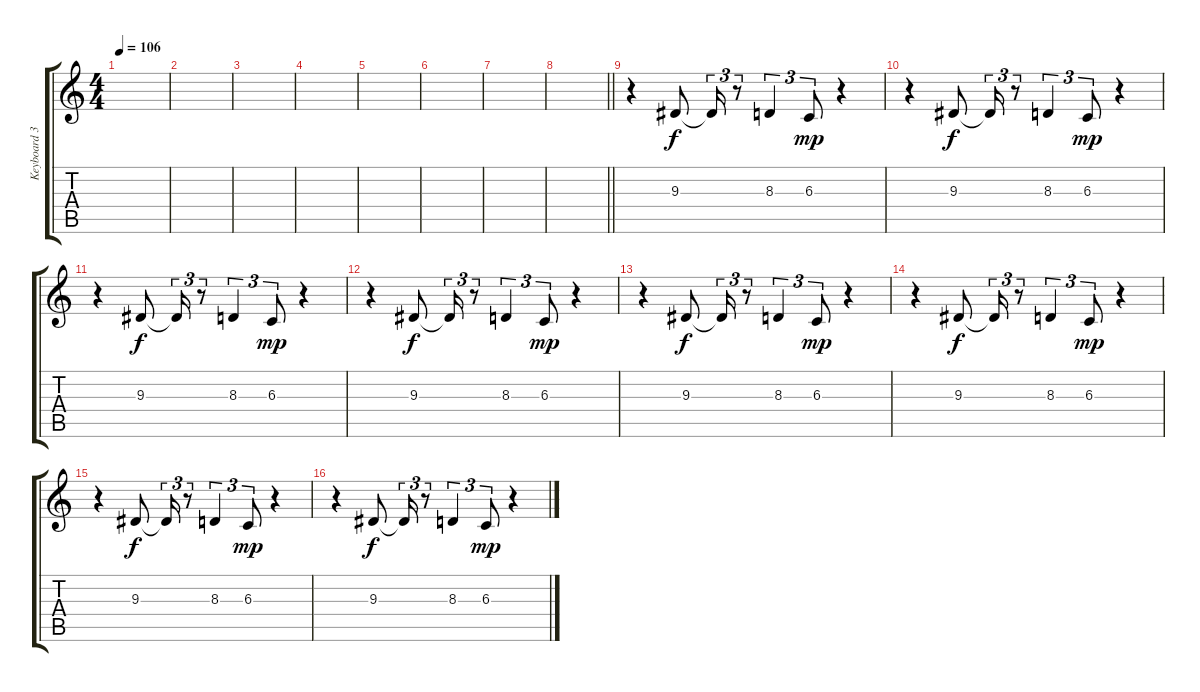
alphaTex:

\track ("Keyboard 3" "Keyboard 3") {instrument rockorgan}
\staff {score tabs}
\tuning (Eb4 Bb3 Gb3 Db3 Ab2 Eb2) {hide}
\ts (4 4)
\section ("" "")
\tempo 106
\clef g2
\ks c
|
|
|
|
|
|
|
\barLineRight lightlight
|
\section ("" "")
r.4 9.3.8 9.3{t}.16{tu (3 2)} r.8{tu (3 2)} 8.3.4{tu (3 2)} 6.3.8{tu (3 2) dy mp} r.4 |
r.4 9.3.8{dy f} 9.3{t}.16{tu (3 2)} r.8{tu (3 2)} 8.3.4{tu (3 2)} 6.3.8{tu (3 2) dy mp} r.4 |
r.4 9.3.8{dy f} 9.3{t}.16{tu (3 2)} r.8{tu (3 2)} 8.3.4{tu (3 2)} 6.3.8{tu (3 2) dy mp} r.4 |
r.4 9.3.8{dy f} 9.3{t}.16{tu (3 2)} r.8{tu (3 2)} 8.3.4{tu (3 2)} 6.3.8{tu (3 2) dy mp} r.4 |
r.4 9.3.8{dy f} 9.3{t}.16{tu (3 2)} r.8{tu (3 2)} 8.3.4{tu (3 2)} 6.3.8{tu (3 2) dy mp} r.4 |
r.4 9.3.8{dy f} 9.3{t}.16{tu (3 2)} r.8{tu (3 2)} 8.3.4{tu (3 2)} 6.3.8{tu (3 2) dy mp} r.4 |
r.4 9.3.8{dy f} 9.3{t}.16{tu (3 2)} r.8{tu (3 2)} 8.3.4{tu (3 2)} 6.3.8{tu (3 2) dy mp} r.4 |
r.4 9.3.8{dy f} 9.3{t}.16{tu (3 2)} r.8{tu (3 2)} 8.3.4{tu (3 2)} 6.3.8{tu (3 2) dy mp} r.4
